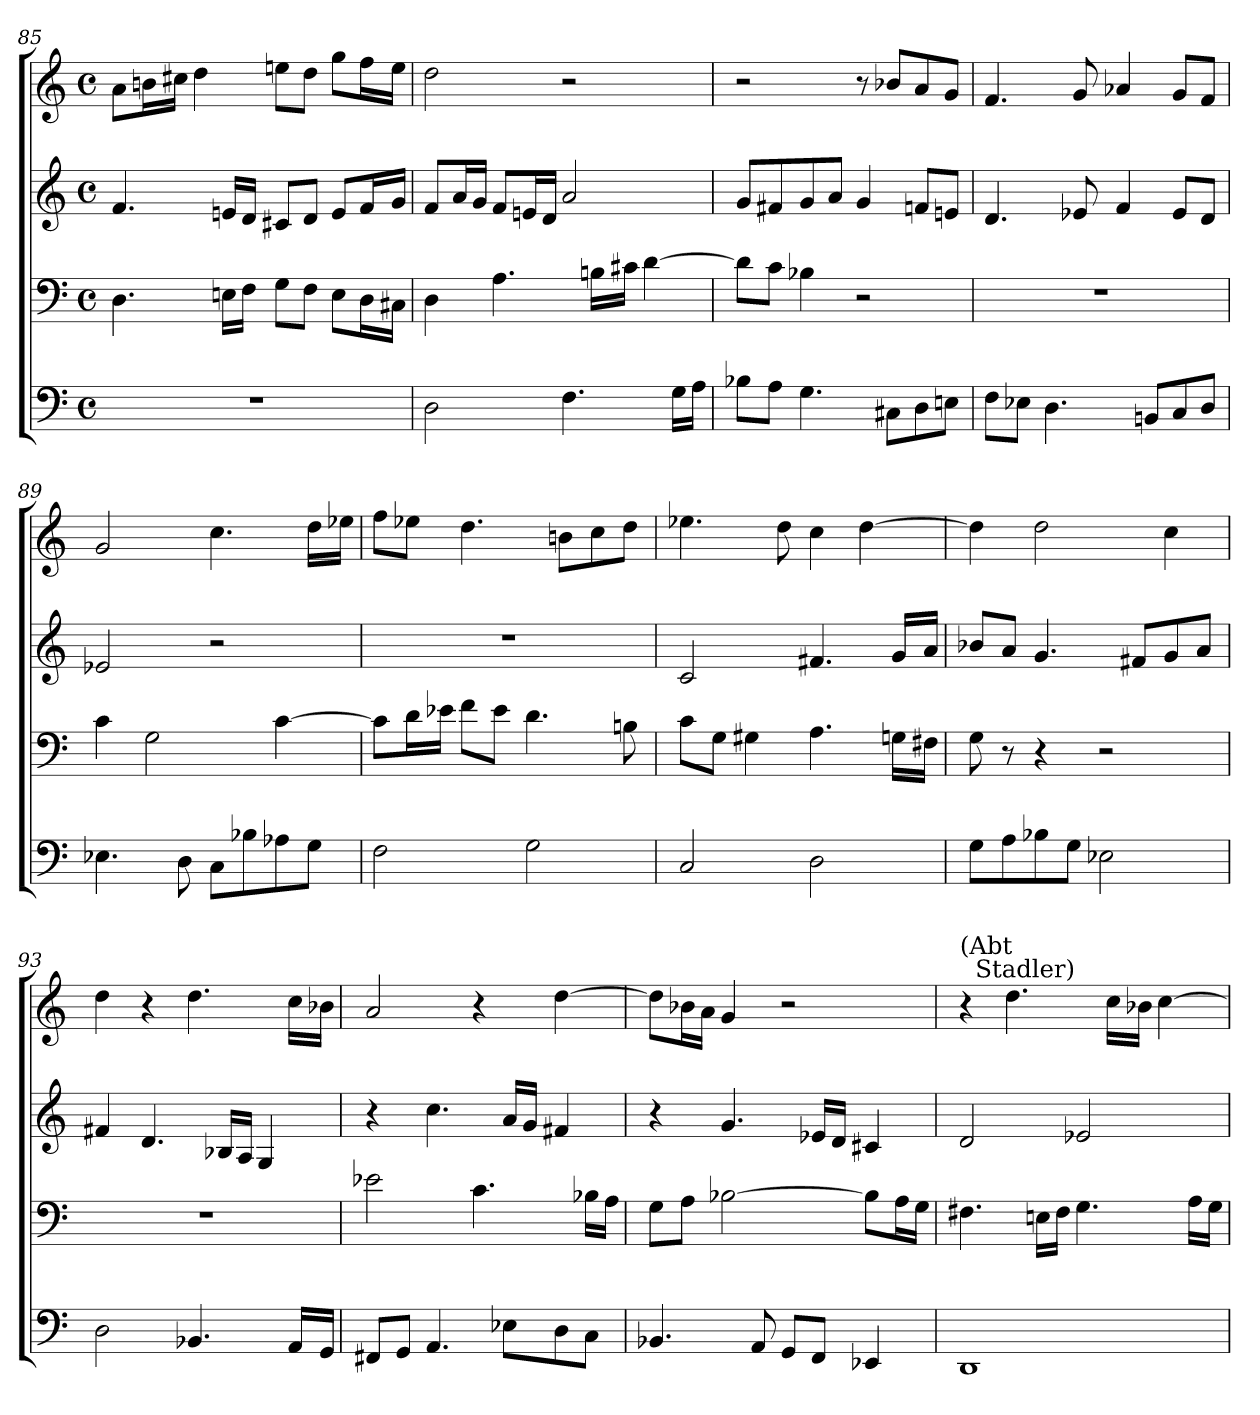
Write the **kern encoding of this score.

**kern	**kern	**kern	**kern
*part4	*part3	*part2	*part1
*staff4	*staff3	*staff2	*staff1
*clefF4	*clefF4	*clefG2	*clefG2
*M4/4	*M4/4	*M4/4	*M4/4
*met(c)	*met(c)	*met(c)	*met(c)
=85	=85	=85	=85
1r	4.D\	4.f/	8a\L
.	.	.	16bn\L
.	.	.	16cc#\JJ
.	.	.	4dd\
.	16En\LL	16en/LL	.
.	16F\JJ	16d/JJ	.
.	8G\L	8c#/L	8een\L
.	8F\J	8d/J	8dd\J
.	8E\L	8e/L	8gg\L
.	16D\L	16f/L	16ff\L
.	16C#\JJ	16g/JJ	16ee\JJ
=86	=86	=86	=86
2D\	4D\	8f/L	2dd\
.	.	16a/L	.
.	.	16g/JJ	.
.	4.A\	8f/L	.
.	.	16en/L	.
.	.	16d/JJ	.
4.F\	.	2a/	2r
.	16Bn\LL	.	.
.	16c#\JJ	.	.
.	[4d\	.	.
16G\LL	.	.	.
16A\JJ	.	.	.
!!LO:PB:g=z
=87	=87	=87	=87
8B-\L	8d\L]	8g/L	2r
8A\J	8c\J	8f#/	.
4.G\	4B-\	8g/	.
.	.	8a/J	.
.	2r	4g/	8r
8C#\L	.	.	8b-/L
8D\	.	8fn/L	8a/
8En\J	.	8en/J	8g/J
=88	=88	=88	=88
8F\L	1r	4.d/	4.f/
8E-\J	.	.	.
4.D\	.	.	.
.	.	8e-/	8g/
.	.	4f/	4a-/
8BBn/L	.	.	.
8C/	.	8e-/L	8g/L
8D/J	.	8d/J	8f/J
=89	=89	=89	=89
4.E-\	4c\	2e-/	2g/
.	2G\	.	.
8D\	.	.	.
8C\L	.	2r	4.cc\
8B-\	.	.	.
8A-\	[4c\	.	.
8G\J	.	.	16dd\LL
.	.	.	16ee-\JJ
=90	=90	=90	=90
2F\	8c\L]	1r	8ff\L
.	16d\L	.	8ee-\J
.	16e-\JJ	.	.
.	8f\L	.	4.dd\
.	8e-\J	.	.
2G\	4.d\	.	.
.	.	.	8bn\L
.	.	.	8cc\
.	8Bn\	.	8dd\J
!!LO:LB:g=z
=91	=91	=91	=91
2C/	8c\L	2c/	4.ee-\
.	8G\J	.	.
.	4G#\	.	.
.	.	.	8dd\
2D\	4.A\	4.f#/	4cc\
.	.	.	[4dd\
.	16Gn\LL	16g/LL	.
.	16F#\JJ	16a/JJ	.
=92	=92	=92	=92
8G\L	8G\	8b-/L	4dd\]
8A\	8r	8a/J	.
8B-\	4r	4.g/	2dd\
8G\J	.	.	.
2E-\	2r	.	.
.	.	8f#/L	.
.	.	8g/	4cc\
.	.	8a/J	.
=93	=93	=93	=93
2D\	1r	4f#/	4dd\
.	.	4.d/	4r
4.BB-/	.	.	4.dd\
.	.	16B-/LL	.
.	.	16A/JJ	.
.	.	4G/	.
16AA/LL	.	.	16cc\LL
16GG/JJ	.	.	16b-\JJ
=94	=94	=94	=94
8FF#/L	2e-\	4r	2a/
8GG/J	.	.	.
4.AA/	.	4.cc\	.
.	4.c\	.	4r
8E-\L	.	16a/LL	.
.	.	16g/JJ	.
8D\	.	4f#/	[4dd\
8C\J	16B-\LL	.	.
.	16A\JJ	.	.
!!LO:LB:g=z
=95	=95	=95	=95
4.BB-/	8G\L	4r	8dd\L]
.	8A\J	.	16b-\L
.	.	.	16a\JJ
.	[2B-\	4.g/	4g/
8AA/	.	.	.
8GG/L	.	.	2r
8FF/J	.	16e-/LL	.
.	.	16d/JJ	.
4EE-/	8B-\L]	4c#/	.
.	16A\L	.	.
.	16G\JJ	.	.
=96	=96	=96	=96
!	!	!	!LO:TX:a:t=(Abt\n         Stadler)
1DD	4.F#\	2d/	4r
.	.	.	4.dd\
.	16En\LL	.	.
.	16F#\JJ	.	.
.	4.G\	2e-/	.
.	.	.	16cc\LL
.	.	.	16b-\JJ
.	.	.	[4cc\
.	16A\LL	.	.
.	16G\JJ	.	.
=	=	=	=
*-	*-	*-	*-
